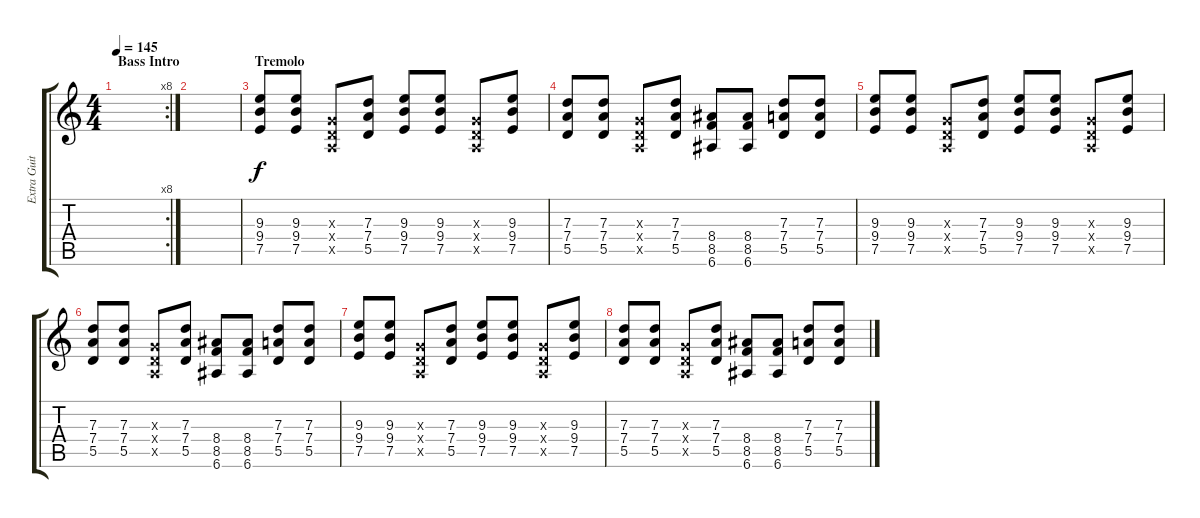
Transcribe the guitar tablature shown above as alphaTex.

\track ("Extra Guitar" "Extra Guit") {instrument distortionguitar}
\staff {score tabs}
\tuning (E4 B3 G3 D3 A2 E2) {hide}
\rc 8
\ts (4 4)
\section ("" "Bass Intro")
\tempo 145
\clef g2
\ks c
|
|
\section ("" "Tremolo")
(9.3 9.4 7.5).8 (9.3 9.4 7.5).8 (0.3{x} 0.4{x} 0.5{x}).8 (7.3 7.4 5.5).8 (9.3 9.4 7.5).8 (9.3 9.4 7.5).8 (0.3{x} 0.4{x} 0.5{x}).8 (9.3 9.4 7.5).8 |
(7.3 7.4 5.5).8 (7.3 7.4 5.5).8 (0.3{x} 0.4{x} 0.5{x}).8 (7.3 7.4 5.5).8 (8.4 8.5 6.6).8 (8.4 8.5 6.6).8 (7.3 7.4 5.5).8 (7.3 7.4 5.5).8 |
(9.3 9.4 7.5).8 (9.3 9.4 7.5).8 (0.3{x} 0.4{x} 0.5{x}).8 (7.3 7.4 5.5).8 (9.3 9.4 7.5).8 (9.3 9.4 7.5).8 (0.3{x} 0.4{x} 0.5{x}).8 (9.3 9.4 7.5).8 |
(7.3 7.4 5.5).8 (7.3 7.4 5.5).8 (0.3{x} 0.4{x} 0.5{x}).8 (7.3 7.4 5.5).8 (8.4 8.5 6.6).8 (8.4 8.5 6.6).8 (7.3 7.4 5.5).8 (7.3 7.4 5.5).8 |
(9.3 9.4 7.5).8 (9.3 9.4 7.5).8 (0.3{x} 0.4{x} 0.5{x}).8 (7.3 7.4 5.5).8 (9.3 9.4 7.5).8 (9.3 9.4 7.5).8 (0.3{x} 0.4{x} 0.5{x}).8 (9.3 9.4 7.5).8 |
(7.3 7.4 5.5).8 (7.3 7.4 5.5).8 (0.3{x} 0.4{x} 0.5{x}).8 (7.3 7.4 5.5).8 (8.4 8.5 6.6).8 (8.4 8.5 6.6).8 (7.3 7.4 5.5).8 (7.3 7.4 5.5).8
